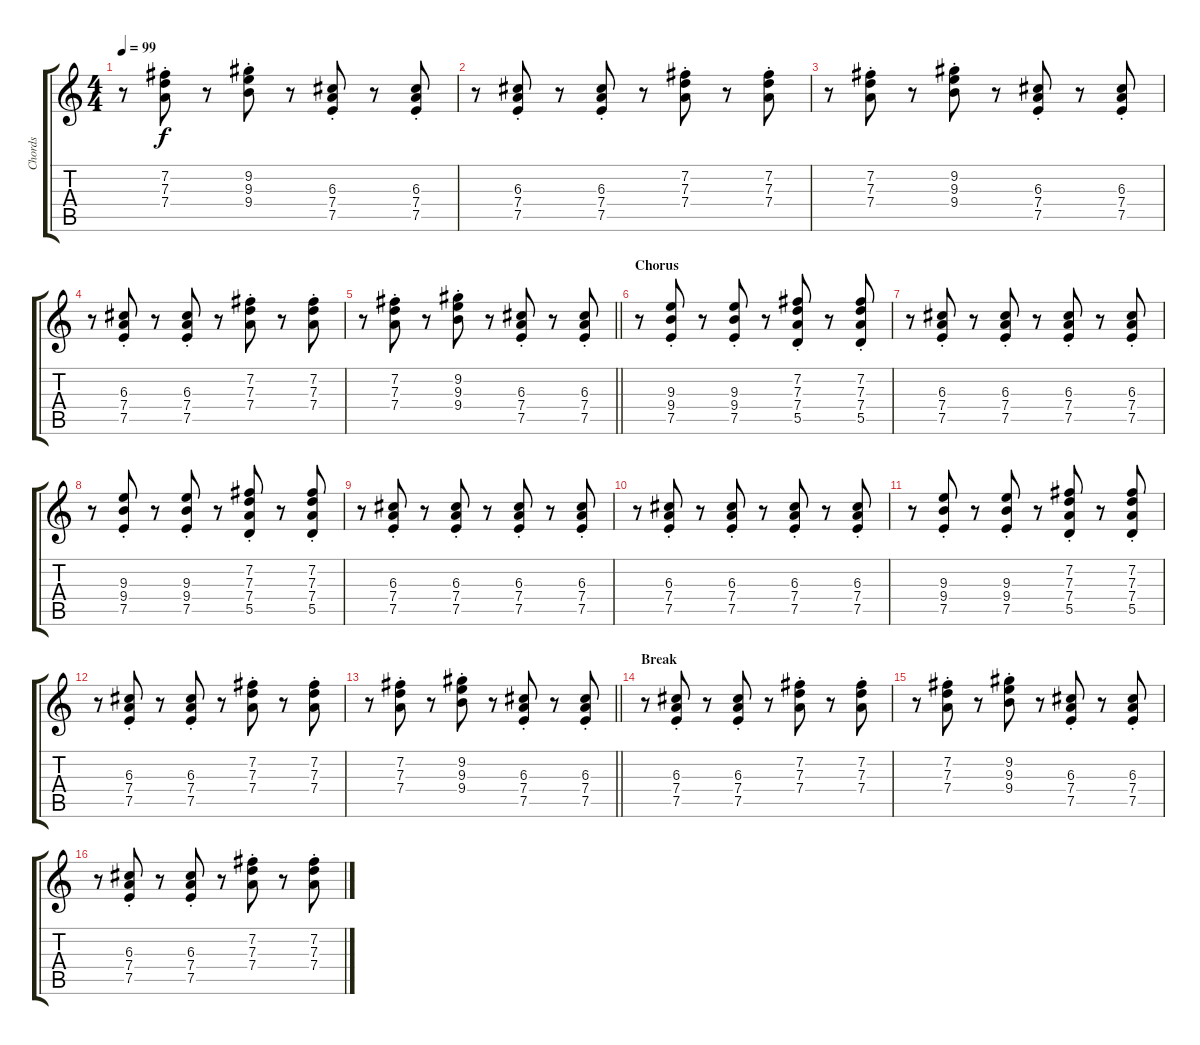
\track ("Chords" "Chords") {instrument acousticguitarsteel}
\staff {score tabs}
\tuning (E4 B3 G3 D3 A2 E2) {hide}
\ts (4 4)
\tempo 99
\clef g2
\ks c
r.8{dy f} (7.2{st} 7.3{st} 7.4{st}).8 r.8 (9.2{st} 9.3{st} 9.4{st}).8 r.8 (6.3{st} 7.4{st} 7.5{st}).8 r.8 (6.3{st} 7.4{st} 7.5{st}).8 |
r.8 (6.3{st} 7.4{st} 7.5{st}).8 r.8 (6.3{st} 7.4{st} 7.5{st}).8 r.8 (7.2{st} 7.3{st} 7.4{st}).8 r.8 (7.2{st} 7.3{st} 7.4{st}).8 |
r.8 (7.2{st} 7.3{st} 7.4{st}).8 r.8 (9.2{st} 9.3{st} 9.4{st}).8 r.8 (6.3{st} 7.4{st} 7.5{st}).8 r.8 (6.3{st} 7.4{st} 7.5{st}).8 |
r.8 (6.3{st} 7.4{st} 7.5{st}).8 r.8 (6.3{st} 7.4{st} 7.5{st}).8 r.8 (7.2{st} 7.3{st} 7.4{st}).8 r.8 (7.2{st} 7.3{st} 7.4{st}).8 |
\barLineRight lightlight
r.8 (7.2{st} 7.3{st} 7.4{st}).8 r.8 (9.2{st} 9.3{st} 9.4{st}).8 r.8 (6.3{st} 7.4{st} 7.5{st}).8 r.8 (6.3{st} 7.4{st} 7.5{st}).8 |
\section ("" "Chorus")
r.8 (9.3{st} 9.4{st} 7.5{st}).8 r.8 (9.3{st} 9.4{st} 7.5{st}).8 r.8 (7.2{st} 7.3{st} 7.4{st} 5.5{st}).8 r.8 (7.2{st} 7.3{st} 7.4{st} 5.5{st}).8 |
r.8 (6.3{st} 7.4{st} 7.5{st}).8 r.8 (6.3{st} 7.4{st} 7.5{st}).8 r.8 (6.3{st} 7.4{st} 7.5{st}).8 r.8 (6.3{st} 7.4{st} 7.5{st}).8 |
r.8 (9.3{st} 9.4{st} 7.5{st}).8 r.8 (9.3{st} 9.4{st} 7.5{st}).8 r.8 (7.2{st} 7.3{st} 7.4{st} 5.5{st}).8 r.8 (7.2{st} 7.3{st} 7.4{st} 5.5{st}).8 |
r.8 (6.3{st} 7.4{st} 7.5{st}).8 r.8 (6.3{st} 7.4{st} 7.5{st}).8 r.8 (6.3{st} 7.4{st} 7.5{st}).8 r.8 (6.3{st} 7.4{st} 7.5{st}).8 |
r.8 (6.3{st} 7.4{st} 7.5{st}).8 r.8 (6.3{st} 7.4{st} 7.5{st}).8 r.8 (6.3{st} 7.4{st} 7.5{st}).8 r.8 (6.3{st} 7.4{st} 7.5{st}).8 |
r.8 (9.3{st} 9.4{st} 7.5{st}).8 r.8 (9.3{st} 9.4{st} 7.5{st}).8 r.8 (7.2{st} 7.3{st} 7.4{st} 5.5{st}).8 r.8 (7.2{st} 7.3{st} 7.4{st} 5.5{st}).8 |
r.8 (6.3{st} 7.4{st} 7.5{st}).8 r.8 (6.3{st} 7.4{st} 7.5{st}).8 r.8 (7.2{st} 7.3{st} 7.4{st}).8 r.8 (7.2{st} 7.3{st} 7.4{st}).8 |
\barLineRight lightlight
r.8 (7.2{st} 7.3{st} 7.4).8 r.8 (9.2{st} 9.3{st} 9.4).8 r.8 (6.3{st} 7.4{st} 7.5{st}).8 r.8 (6.3{st} 7.4{st} 7.5{st}).8 |
\section ("" "Break")
r.8 (6.3{st} 7.4{st} 7.5{st}).8 r.8 (6.3{st} 7.4{st} 7.5{st}).8 r.8 (7.2{st} 7.3{st} 7.4{st}).8 r.8 (7.2{st} 7.3{st} 7.4{st}).8 |
r.8 (7.2{st} 7.3{st} 7.4).8 r.8 (9.2{st} 9.3{st} 9.4).8 r.8 (6.3{st} 7.4{st} 7.5{st}).8 r.8 (6.3{st} 7.4{st} 7.5{st}).8 |
r.8 (6.3{st} 7.4{st} 7.5{st}).8 r.8 (6.3{st} 7.4{st} 7.5{st}).8 r.8 (7.2{st} 7.3{st} 7.4{st}).8 r.8 (7.2{st} 7.3{st} 7.4{st}).8
